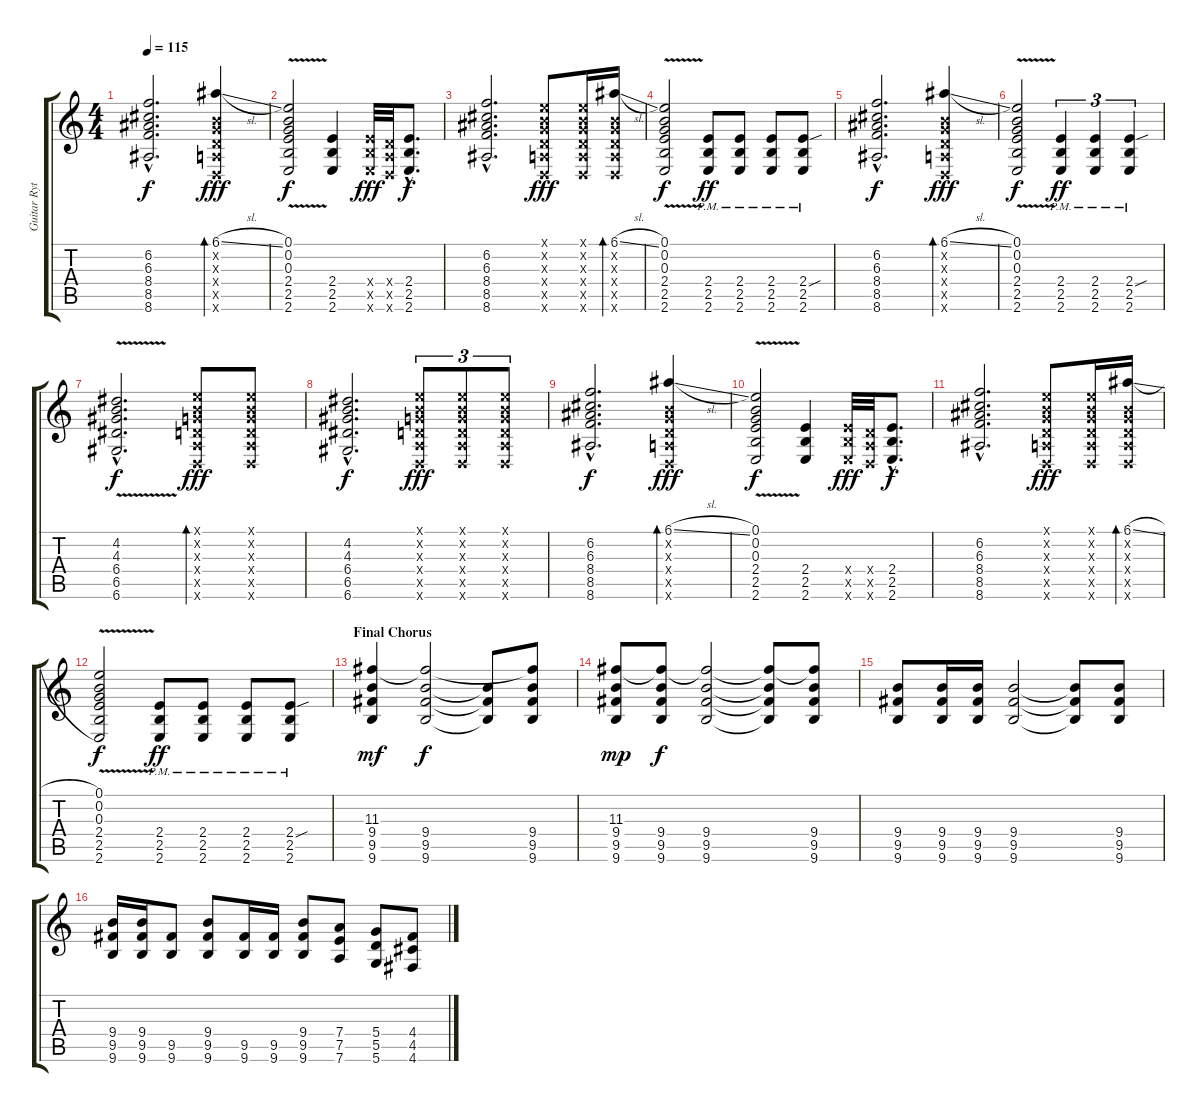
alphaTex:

\track ("Guitar Rythm" "Guitar Ryt") {instrument distortionguitar}
\staff {score tabs}
\tuning (E4 B3 G3 D3 A2 D2) {hide}
\ts (4 4)
\tempo 115
\clef g2
\ks c
(6.2{hac} 6.3{hac} 8.4{hac} 8.5{hac} 8.6{hac}).2{d dy f} (6.1{sl} 0.2{x} 0.3{x} 0.4{x} 0.5{x} 0.6{x}).4{bd 240 dy fff} |
(0.1{v} 0.2 0.3 2.4 2.5 2.6).2{dy f} (2.4 2.5 2.6).4 (2.4{x} 2.5{x} 2.6{x}).32{dy fff} (0.4{x} 0.5{x} 0.6{x}).32 (2.4{hac} 2.5{hac} 2.6{hac}).8{d dy f} |
(6.2{hac} 6.3{hac} 8.4{hac} 8.5{hac} 8.6{hac}).2{d} (0.1{x} 0.2{x} 0.3{x} 0.4{x} 0.5{x} 0.6{x}).8{dy fff} (0.1{x} 0.2{x} 0.3{x} 0.4{x} 0.5{x} 0.6{x}).16 (6.1{sl} 0.2{x} 0.3{x} 0.4{x} 0.5{x} 0.6{x}).16{bd 60} |
(0.1{v} 0.2 0.3 2.4 2.5 2.6).2{dy f} (2.4{pm} 2.5{pm} 2.6{pm}).8{dy ff} (2.4{pm} 2.5{pm} 2.6{pm}).8 (2.4{pm} 2.5{pm} 2.6{pm}).8 (2.4{sou} 2.5{pm} 2.6{pm}).8 |
(6.2{hac} 6.3{hac} 8.4{hac} 8.5{hac} 8.6{hac}).2{d dy f} (6.1{sl} 0.2{x} 0.3{x} 0.4{x} 0.5{x} 0.6{x}).4{bd 240 dy fff} |
(0.1{v} 0.2 0.3 2.4 2.5 2.6).2{dy f} (2.4{pm} 2.5{pm} 2.6{pm}).4{tu (3 2) dy ff} (2.4{pm} 2.5{pm} 2.6{pm}).4{tu (3 2)} (2.4{sou} 2.5{pm} 2.6{pm}).4{tu (3 2)} |
(4.2{v hac} 4.3{v hac} 6.4{v hac} 6.5{hac} 6.6{v hac}).2{d dy f} (0.1{x} 0.2{x} 0.3{x} 0.4{x} 0.5{x} 0.6{x}).8{bd 480 dy fff} (0.1{x} 0.2{x} 0.3{x} 0.4{x} 0.5{x} 0.6{x}).8 |
(4.2{hac} 4.3{hac} 6.4{hac} 6.5{hac} 6.6{hac}).2{d dy f} (0.1{x} 0.2{x} 0.3{x} 0.4{x} 0.5{x} 0.6{x}).8{tu (3 2) dy fff} (0.1{x} 0.2{x} 0.3{x} 0.4{x} 0.5{x} 0.6{x}).8{tu (3 2)} (0.1{x} 0.2{x} 0.3{x} 0.4{x} 0.5{x} 0.6{x}).8{tu (3 2)} |
(6.2{hac} 6.3{hac} 8.4{hac} 8.5{hac} 8.6{hac}).2{d dy f} (6.1{sl} 0.2{x} 0.3{x} 0.4{x} 0.5{x} 0.6{x}).4{bd 240 dy fff} |
(0.1{v} 0.2 0.3 2.4 2.5 2.6).2{dy f} (2.4 2.5 2.6).4 (2.4{x} 2.5{x} 2.6{x}).32{dy fff} (0.4{x} 0.5{x} 0.6{x}).32 (2.4{hac} 2.5{hac} 2.6{hac}).8{d dy f} |
(6.2{hac} 6.3{hac} 8.4{hac} 8.5{hac} 8.6{hac}).2{d} (0.1{x} 0.2{x} 0.3{x} 0.4{x} 0.5{x} 0.6{x}).8{dy fff} (0.1{x} 0.2{x} 0.3{x} 0.4{x} 0.5{x} 0.6{x}).16 (6.1{sl} 0.2{x} 0.3{x} 0.4{x} 0.5{x} 0.6{x}).16{bd 60} |
(0.1{v} 0.2 0.3 2.4 2.5 2.6).2{dy f} (2.4{pm} 2.5{pm} 2.6{pm}).8{dy ff} (2.4{pm} 2.5{pm} 2.6{pm}).8 (2.4{pm} 2.5{pm} 2.6{pm}).8 (2.4{sou} 2.5{pm} 2.6{pm}).8 |
\section ("" "Final Chorus")
(11.3 9.4 9.5 9.6).4{dy mf volume 11} (11.3{t} 9.4 9.5 9.6).2{dy f} (9.4{t} 9.5{t} 9.6{t}).8 (11.3{t} 9.4 9.5 9.6).8 |
(11.3 9.4 9.5 9.6).8{dy mp} (11.3{t} 9.4 9.5 9.6).8{dy f} (11.3{t} 9.4 9.5 9.6).2 (11.3{t} 9.4{t} 9.5{t} 9.6{t}).8 (11.3{t} 9.4 9.5 9.6).8 |
(9.4 9.5 9.6).8 (9.4 9.5 9.6).16 (9.4 9.5 9.6).16 (9.4 9.5 9.6).2 (9.4{t} 9.5{t} 9.6{t}).8 (9.4 9.5 9.6).8 |
(9.4 9.5 9.6).16 (9.4 9.5 9.6).16 (9.5 9.6).8 (9.4 9.5 9.6).8 (9.5 9.6).16 (9.5 9.6).16 (9.4 9.5 9.6).8 (7.4 7.5 7.6).8 (5.4 5.5 5.6).8 (4.4 4.5 4.6).8
